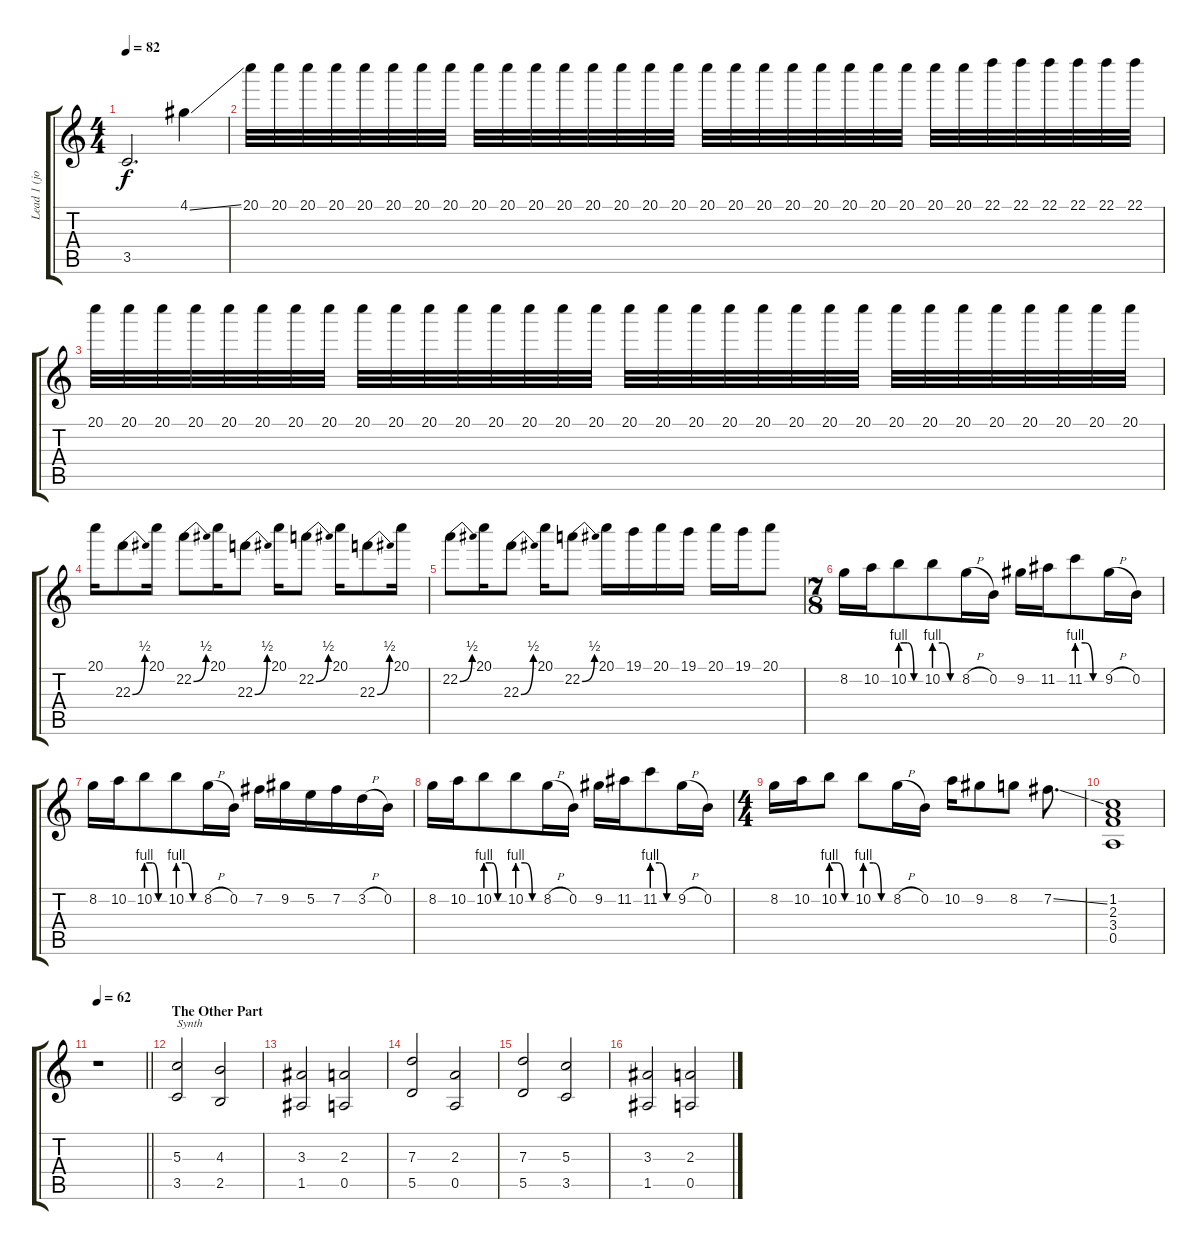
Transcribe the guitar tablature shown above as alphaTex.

\track ("Lead 1 (jonny)" "Lead 1 (jo") {instrument electricguitarjazz}
\staff {score tabs}
\tuning (E4 B3 G3 D3 A2 E2) {hide}
\ts (4 4)
\tempo 82
\clef g2
\ks c
3.5{t}.2{d dy f} 4.1{ss}.4 |
20.1.32 20.1.32 20.1.32 20.1.32 20.1.32 20.1.32 20.1.32 20.1.32 20.1.32 20.1.32 20.1.32 20.1.32 20.1.32 20.1.32 20.1.32 20.1.32 20.1.32 20.1.32 20.1.32 20.1.32 20.1.32 20.1.32 20.1.32 20.1.32 20.1.32 20.1.32 22.1.32 22.1.32 22.1.32 22.1.32 22.1.32 22.1.32 |
20.1.32 20.1.32 20.1.32 20.1.32 20.1.32 20.1.32 20.1.32 20.1.32 20.1.32 20.1.32 20.1.32 20.1.32 20.1.32 20.1.32 20.1.32 20.1.32 20.1.32 20.1.32 20.1.32 20.1.32 20.1.32 20.1.32 20.1.32 20.1.32 20.1.32 20.1.32 20.1.32 20.1.32 20.1.32 20.1.32 20.1.32 20.1.32 |
20.1.16 22.3{be (bend 0 0 60 2)}.8 20.1.16 22.2{be (bend 0 0 60 2)}.8 20.1.16 22.3{be (bend 0 0 60 2)}.8 20.1.16 22.2{be (bend 0 0 60 2)}.8 20.1.16 22.3{be (bend 0 0 60 2)}.8 20.1.16 |
22.2{be (bend 0 0 60 2)}.8 20.1.16 22.3{be (bend 0 0 60 2)}.8 20.1.16 22.2{be (bend 0 0 60 2)}.8 20.1.16 19.1.16 20.1.16 19.1.16 20.1.16 19.1.16 20.1.8 |
\ts (7 8)
8.2.16 10.2.16 10.2{be (custom 0 4 20 4 40 0 60 0)}.8 10.2{be (custom 0 4 20 4 40 0 60 0)}.8 8.2{h}.16 0.2.16 9.2.16 11.2.16 11.2{be (custom 0 4 20 4 40 0 60 0)}.8 9.2{h}.16 0.2.16 |
8.2.16 10.2.16 10.2{be (custom 0 4 20 4 40 0 60 0)}.8 10.2{be (custom 0 4 20 4 40 0 60 0)}.8 8.2{h}.16 0.2.16 7.2.16 9.2.16 5.2.16 7.2.16 3.2{h}.16 0.2.16 |
8.2.16 10.2.16 10.2{be (custom 0 4 20 4 40 0 60 0)}.8 10.2{be (custom 0 4 20 4 40 0 60 0)}.8 8.2{h}.16 0.2.16 9.2.16 11.2.16 11.2{be (custom 0 4 20 4 40 0 60 0)}.8 9.2{h}.16 0.2.16 |
\ts (4 4)
8.2.16 10.2.16 10.2{be (custom 0 4 20 4 40 0 60 0)}.8 10.2{be (custom 0 4 20 4 40 0 60 0)}.8 8.2{h}.16 0.2.16 10.2.16 9.2.8 8.2.8 7.2{ss}.8{d} |
(1.2 2.3 3.4 0.5).1 |
\tempo 62
\barLineRight lightlight
r.1 |
\section ("" "The Other Part")
(5.3 3.5).2{txt "Synth" volume 8 instrument lead2sawtooth} (4.3 2.5).2 |
(3.3 1.5).2 (2.3 0.5).2 |
(7.3 5.5).2 (2.3 0.5).2 |
(7.3 5.5).2 (5.3 3.5).2 |
(3.3 1.5).2 (2.3 0.5).2
